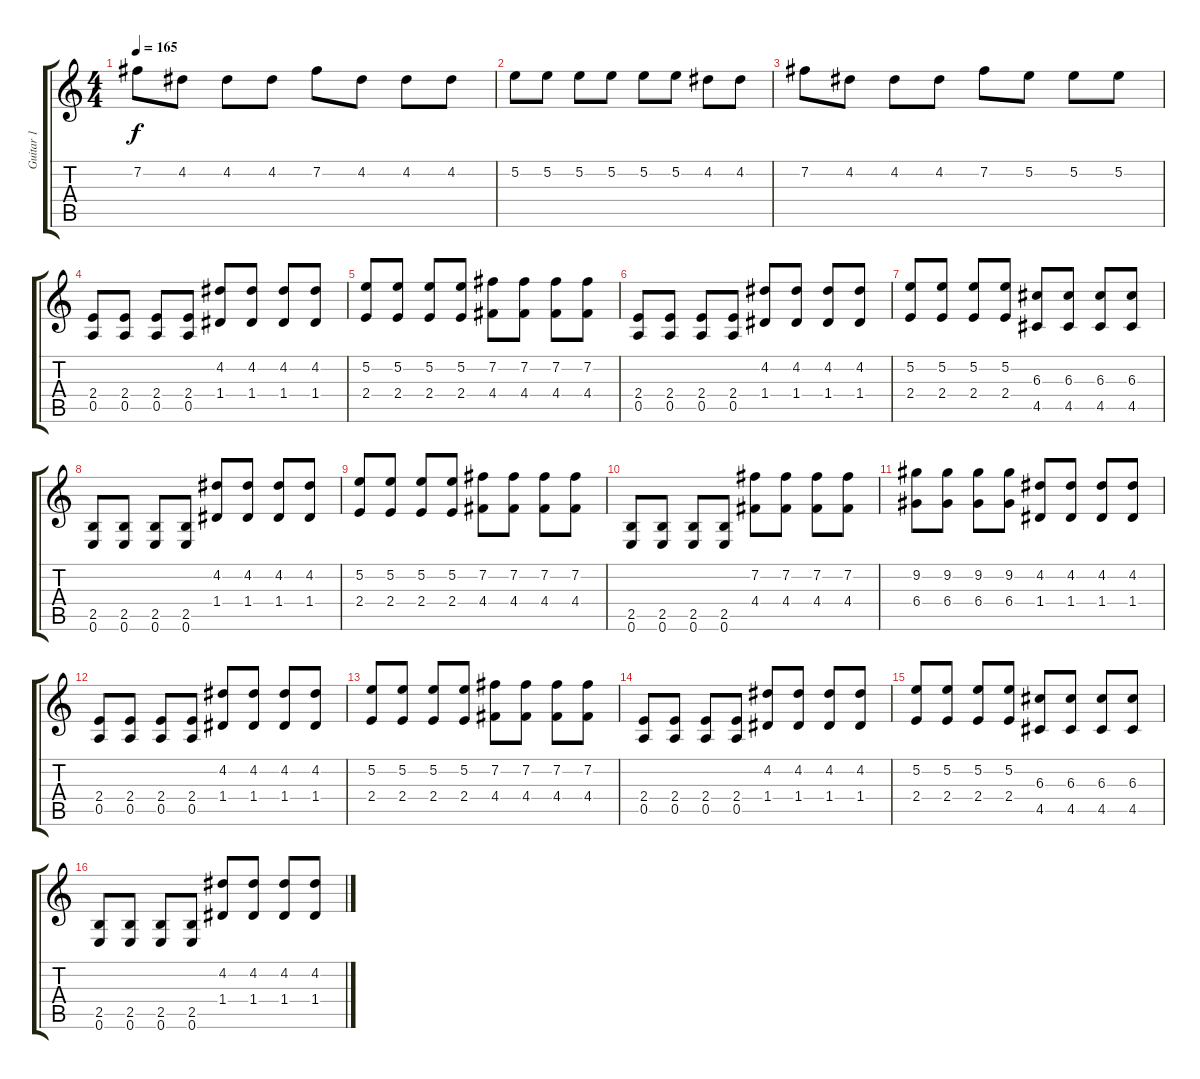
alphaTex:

\track ("Guitar 1" "Guitar 1") {instrument distortionguitar}
\staff {score tabs}
\tuning (E4 B3 G3 D3 A2 E2) {hide}
\ts (4 4)
\tempo 165
\clef g2
\ks c
7.2.8{dy f} 4.2.8 4.2.8 4.2.8 7.2.8 4.2.8 4.2.8 4.2.8 |
5.2.8 5.2.8 5.2.8 5.2.8 5.2.8 5.2.8 4.2.8 4.2.8 |
7.2.8 4.2.8 4.2.8 4.2.8 7.2.8 5.2.8 5.2.8 5.2.8 |
(2.4 0.5).8{balance 0} (2.4 0.5).8 (2.4 0.5).8 (2.4 0.5).8 (4.2 1.4).8 (4.2 1.4).8 (4.2 1.4).8 (4.2 1.4).8 |
(5.2 2.4).8 (5.2 2.4).8 (5.2 2.4).8 (5.2 2.4).8 (7.2 4.4).8 (7.2 4.4).8 (7.2 4.4).8 (7.2 4.4).8 |
(2.4 0.5).8 (2.4 0.5).8 (2.4 0.5).8 (2.4 0.5).8 (4.2 1.4).8 (4.2 1.4).8 (4.2 1.4).8 (4.2 1.4).8 |
(5.2 2.4).8 (5.2 2.4).8 (5.2 2.4).8 (5.2 2.4).8 (6.3 4.5).8 (6.3 4.5).8 (6.3 4.5).8 (6.3 4.5).8 |
(2.5 0.6).8 (2.5 0.6).8 (2.5 0.6).8 (2.5 0.6).8 (4.2 1.4).8 (4.2 1.4).8 (4.2 1.4).8 (4.2 1.4).8 |
(5.2 2.4).8 (5.2 2.4).8 (5.2 2.4).8 (5.2 2.4).8 (7.2 4.4).8 (7.2 4.4).8 (7.2 4.4).8 (7.2 4.4).8 |
(2.5 0.6).8 (2.5 0.6).8 (2.5 0.6).8 (2.5 0.6).8 (7.2 4.4).8 (7.2 4.4).8 (7.2 4.4).8 (7.2 4.4).8 |
(9.2 6.4).8 (9.2 6.4).8 (9.2 6.4).8 (9.2 6.4).8 (4.2 1.4).8 (4.2 1.4).8 (4.2 1.4).8 (4.2 1.4).8 |
(2.4 0.5).8 (2.4 0.5).8 (2.4 0.5).8 (2.4 0.5).8 (4.2 1.4).8 (4.2 1.4).8 (4.2 1.4).8 (4.2 1.4).8 |
(5.2 2.4).8 (5.2 2.4).8 (5.2 2.4).8 (5.2 2.4).8 (7.2 4.4).8 (7.2 4.4).8 (7.2 4.4).8 (7.2 4.4).8 |
(2.4 0.5).8 (2.4 0.5).8 (2.4 0.5).8 (2.4 0.5).8 (4.2 1.4).8 (4.2 1.4).8 (4.2 1.4).8 (4.2 1.4).8 |
(5.2 2.4).8 (5.2 2.4).8 (5.2 2.4).8 (5.2 2.4).8 (6.3 4.5).8 (6.3 4.5).8 (6.3 4.5).8 (6.3 4.5).8 |
(2.5 0.6).8 (2.5 0.6).8 (2.5 0.6).8 (2.5 0.6).8 (4.2 1.4).8 (4.2 1.4).8 (4.2 1.4).8 (4.2 1.4).8
